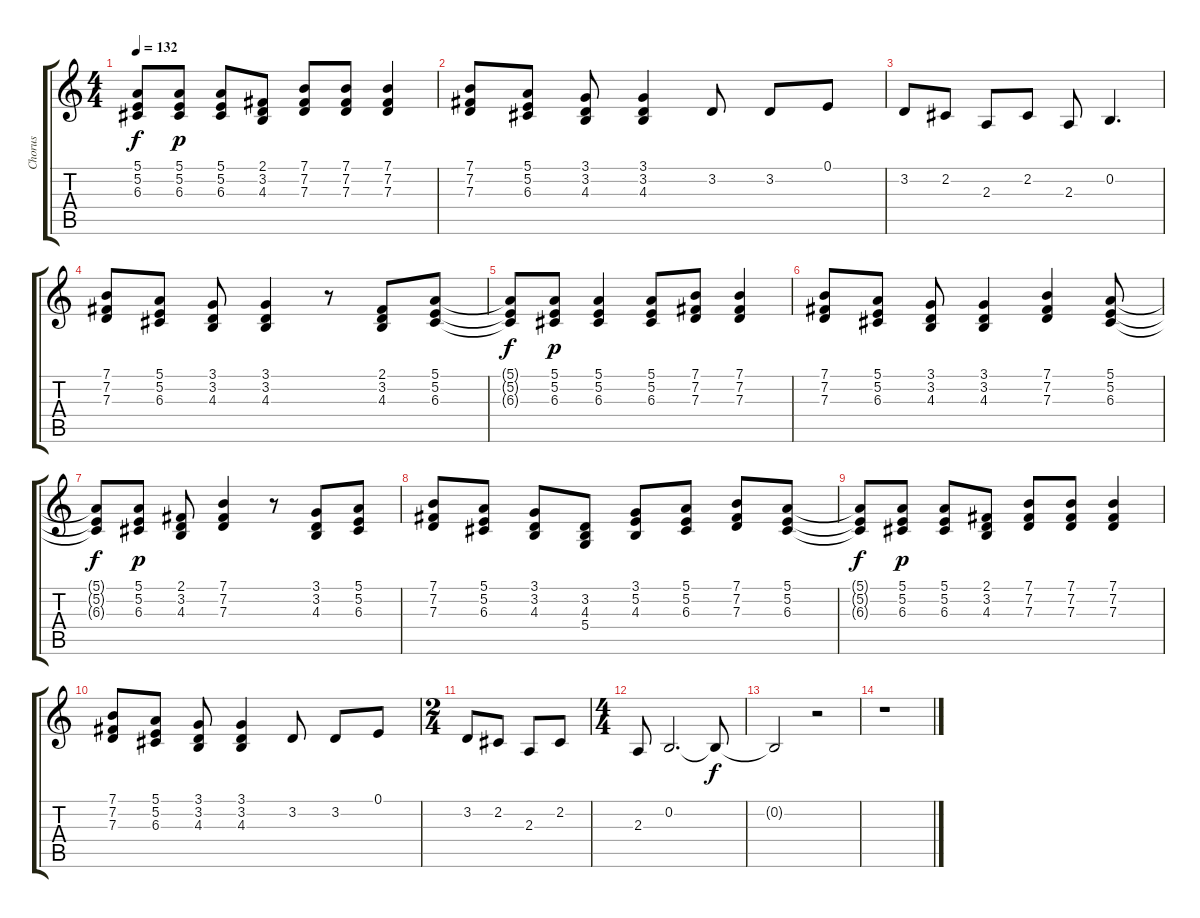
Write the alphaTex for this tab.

\track ("Chorus" "Chorus") {instrument panflute}
\staff {score tabs}
\tuning (E4 B3 G3 D3 A2 E2) {hide}
\ts (4 4)
\tempo 132
\clef g2
\ks c
(5.1{t} 5.2{t} 6.3{t}).8{dy f} (5.1 5.2 6.3).8{dy p} (5.1 5.2 6.3).8 (2.1 3.2 4.3).8 (7.1 7.2 7.3).8 (7.1 7.2 7.3).8 (7.1 7.2 7.3).4 |
(7.1 7.2 7.3).8 (5.1 5.2 6.3).8 (3.1 3.2 4.3).8 (3.1 3.2 4.3).4 3.2.8 3.2.8 0.1.8 |
3.2.8 2.2.8 2.3.8 2.2.8 2.3.8 0.2.4{d} |
(7.1 7.2 7.3).8 (5.1 5.2 6.3).8 (3.1 3.2 4.3).8 (3.1 3.2 4.3).4 r.8 (2.1 3.2 4.3).8 (5.1 5.2 6.3).8 |
(5.1{t} 5.2{t} 6.3{t}).8{dy f} (5.1 5.2 6.3).8{dy p} (5.1 5.2 6.3).4 (5.1 5.2 6.3).8 (7.1 7.2 7.3).8 (7.1 7.2 7.3).4 |
(7.1 7.2 7.3).8 (5.1 5.2 6.3).8 (3.1 3.2 4.3).8 (3.1 3.2 4.3).4 (7.1 7.2 7.3).4 (5.1 5.2 6.3).8 |
(5.1{t} 5.2{t} 6.3{t}).8{dy f} (5.1 5.2 6.3).8{dy p} (2.1 3.2 4.3).8 (7.1 7.2 7.3).4 r.8 (3.1 3.2 4.3).8 (5.1 5.2 6.3).8 |
(7.1 7.2 7.3).8 (5.1 5.2 6.3).8 (3.1 3.2 4.3).8 (3.2 4.3 5.4).8 (3.1 5.2 4.3).8 (5.1 5.2 6.3).8 (7.1 7.2 7.3).8 (5.1 5.2 6.3).8 |
(5.1{t} 5.2{t} 6.3{t}).8{dy f} (5.1 5.2 6.3).8{dy p} (5.1 5.2 6.3).8 (2.1 3.2 4.3).8 (7.1 7.2 7.3).8 (7.1 7.2 7.3).8 (7.1 7.2 7.3).4 |
(7.1 7.2 7.3).8 (5.1 5.2 6.3).8 (3.1 3.2 4.3).8 (3.1 3.2 4.3).4 3.2.8 3.2.8 0.1.8 |
\ts (2 4)
3.2.8 2.2.8 2.3.8 2.2.8 |
\ts (4 4)
2.3.8 0.2.2{d} 0.2{t}.8{dy f} |
0.2{t}.2 r.2 |
r.1
